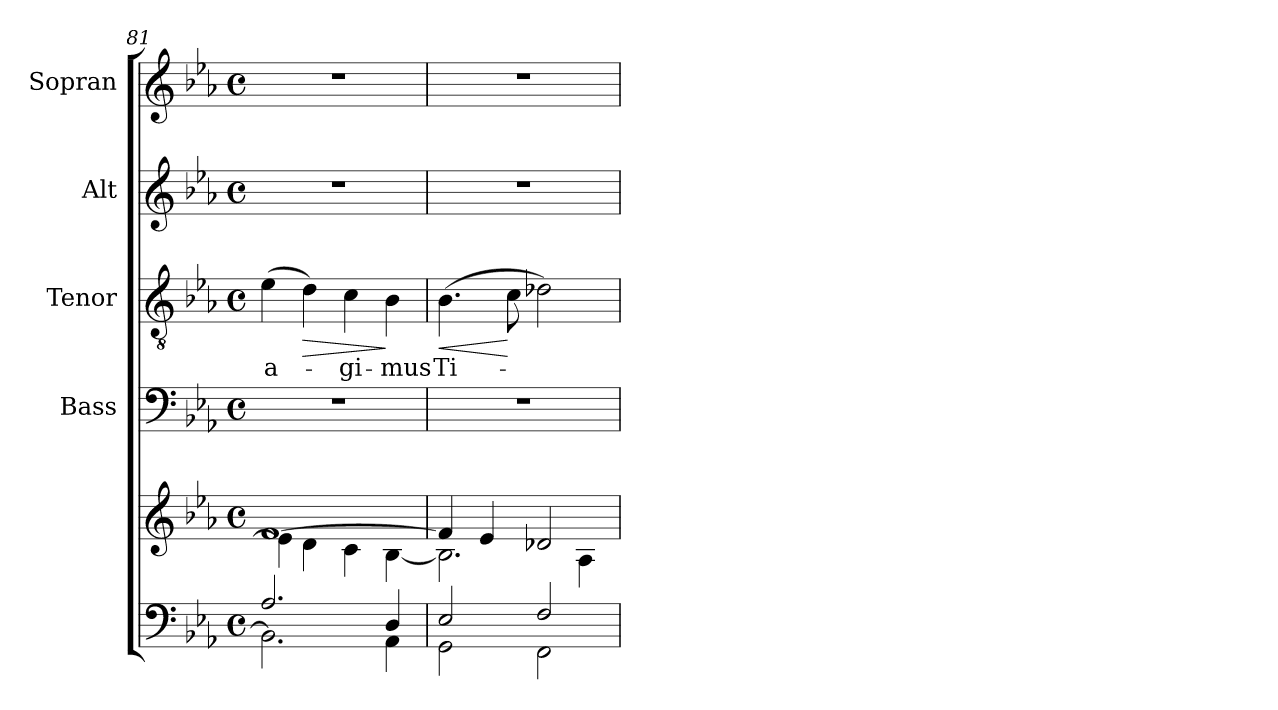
**kern	**kern	**kern	**kern	**text	**dynam	**kern	**kern
*part5	*part5	*part4	*part3	*part3	*part3	*part2	*part1
*staff6	*staff5	*staff4	*staff3	*staff3	*staff3	*staff2	*staff1
*	*	*I"Bass	*I"Tenor	*	*	*I"Alt	*I"Sopran
*	*	*I'B.	*I'T.	*	*	*I'A.	*I'S.
*clefF4	*clefG2	*clefF4	*clefGv2	*	*	*clefG2	*clefG2
*k[b-e-a-]	*k[b-e-a-]	*k[b-e-a-]	*k[b-e-a-]	*	*	*k[b-e-a-]	*k[b-e-a-]
*E-:	*E-:	*E-:	*E-:	*	*	*E-:	*E-:
*M4/4	*M4/4	*M4/4	*M4/4	*	*	*M4/4	*M4/4
*met(c)	*met(c)	*met(c)	*met(c)	*	*	*met(c)	*met(c)
=81	=81	=81	=81	=81	=81	=81	=81
*^	*^	*	*	*	*	*	*
!	!	!	!	!	!	!LO:LY:b	!	!	!
2.A-/	2.BB-\]	[>1f	4e-\]	1r	(>4e-\	a-	.	1r	1r
!	!	!	!	!	!	!	!LO:HP:b	!	!
.	.	.	4d\	.	4d\)	.	>	.	.
!	!	!	!	!	!	!LO:LY:b	!	!	!
.	.	.	4c\	.	4c\	-gi-	.	.	.
!	!	!	!	!	!	!LO:LY:b	!	!	!
4D/	4AA-\	.	[<4B-\	.	4B-\	-mus	]	.	.
=82	=82	=82	=82	=82	=82	=82	=82	=82	=82
!	!	!	!	!	!	!LO:LY:b	!LO:HP:b	!	!
2E-/	2GG\	4f/]	2.B-\]	1r	(>4.B-\	Ti-	<	1r	1r
.	.	4e-/	.	.	.	.	.	.	.
.	.	.	.	.	8c\	.	[	.	.
2F/	2FF\	2d-X/	.	.	2d-X\)	.	.	.	.
.	.	.	4A-\	.	.	.	.	.	.
*v	*v	*	*	*	*	*	*	*	*
*	*v	*v	*	*	*	*	*	*
=	=	=	=	=	=	=	=
*-	*-	*-	*-	*-	*-	*-	*-
